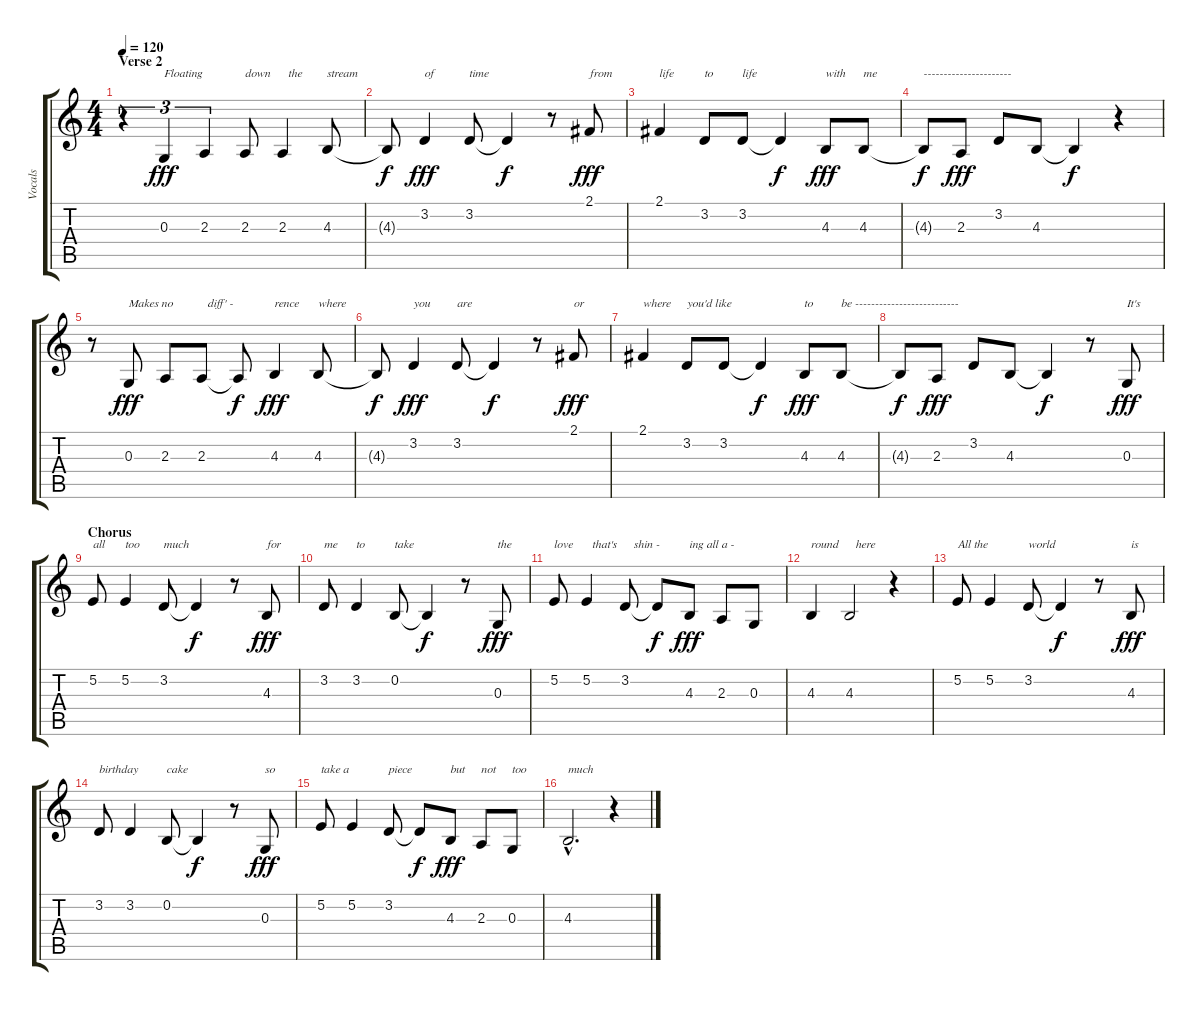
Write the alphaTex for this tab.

\track ("Vocals" "Vocals") {instrument altosax}
\staff {score tabs}
\tuning (E4 B3 G3 D3 A2 E2) {hide}
\ts (4 4)
\section ("" "Verse 2")
\tempo 120
\clef g2
\ks c
r.4{tu (3 2) dy fff} 0.3.4{tu (3 2) txt "Floating"} 2.3.4{tu (3 2)} 2.3.8{txt "down"} 2.3.4{txt "  the"} 4.3.8{txt "stream"} |
4.3{t}.8{dy f} 3.2.4{txt "of" dy fff} 3.2.8{txt "time"} 3.2{t}.4{dy f} r.8 2.1.8{txt "from" dy fff} |
2.1.4{txt "life"} 3.2.8{txt "to"} 3.2.8{txt "life"} 3.2{t}.4{dy f} 4.3.8{txt "with" dy fff} 4.3.8{txt "me"} |
4.3{t}.8{txt "----------------------" dy f} 2.3.8{dy fff} 3.2.8 4.3.8 4.3{t}.4{dy f} r.4 |
r.8 0.3.8{txt "Makes no" dy fff} 2.3.8 2.3.8{txt "  diff' -"} 2.3{t}.8{dy f} 4.3.4{txt "rence" dy fff} 4.3.8{txt "where"} |
4.3{t}.8{dy f} 3.2.4{txt "you" dy fff} 3.2.8{txt "are"} 3.2{t}.4{dy f} r.8 2.1.8{txt "or" dy fff} |
2.1.4{txt "where"} 3.2.8{txt "you'd like"} 3.2.8 3.2{t}.4{dy f} 4.3.8{txt "to" dy fff} 4.3.8{txt "be --------------------------"} |
4.3{t}.8{dy f} 2.3.8{dy fff} 3.2.8 4.3.8 4.3{t}.4{dy f} r.8 0.3.8{txt "It's" dy fff} |
\section ("" "Chorus")
5.2.8{txt "all"} 5.2.4{txt "too"} 3.2.8{txt "much"} 3.2{t}.4{dy f} r.8 4.3.8{txt "for" dy fff} |
3.2.8{txt "me"} 3.2.4{txt "to"} 0.2.8{txt "take"} 0.2{t}.4{dy f} r.8 0.3.8{txt "the" dy fff} |
5.2.8{txt "love"} 5.2.4{txt "  that's"} 3.2.8{txt "   shin -"} 3.2{t}.8{dy f} 4.3.8{txt "ing all a -" dy fff} 2.3.8 0.3.8 |
4.3.4{txt "round"} 4.3.2{txt "  here"} r.4 |
5.2.8{txt "All the"} 5.2.4 3.2.8{txt "world"} 3.2{t}.4{dy f} r.8 4.3.8{txt "is" dy fff} |
3.2.8{txt "birthday"} 3.2.4 0.2.8{txt "cake"} 0.2{t}.4{dy f} r.8 0.3.8{txt "so" dy fff} |
5.2.8{txt "take a"} 5.2.4 3.2.8{txt "piece"} 3.2{t}.8{dy f} 4.3.8{txt "but" dy fff} 2.3.8{txt "not"} 0.3.8{txt "too"} |
4.3{hac}.2{d txt "much"} r.4
